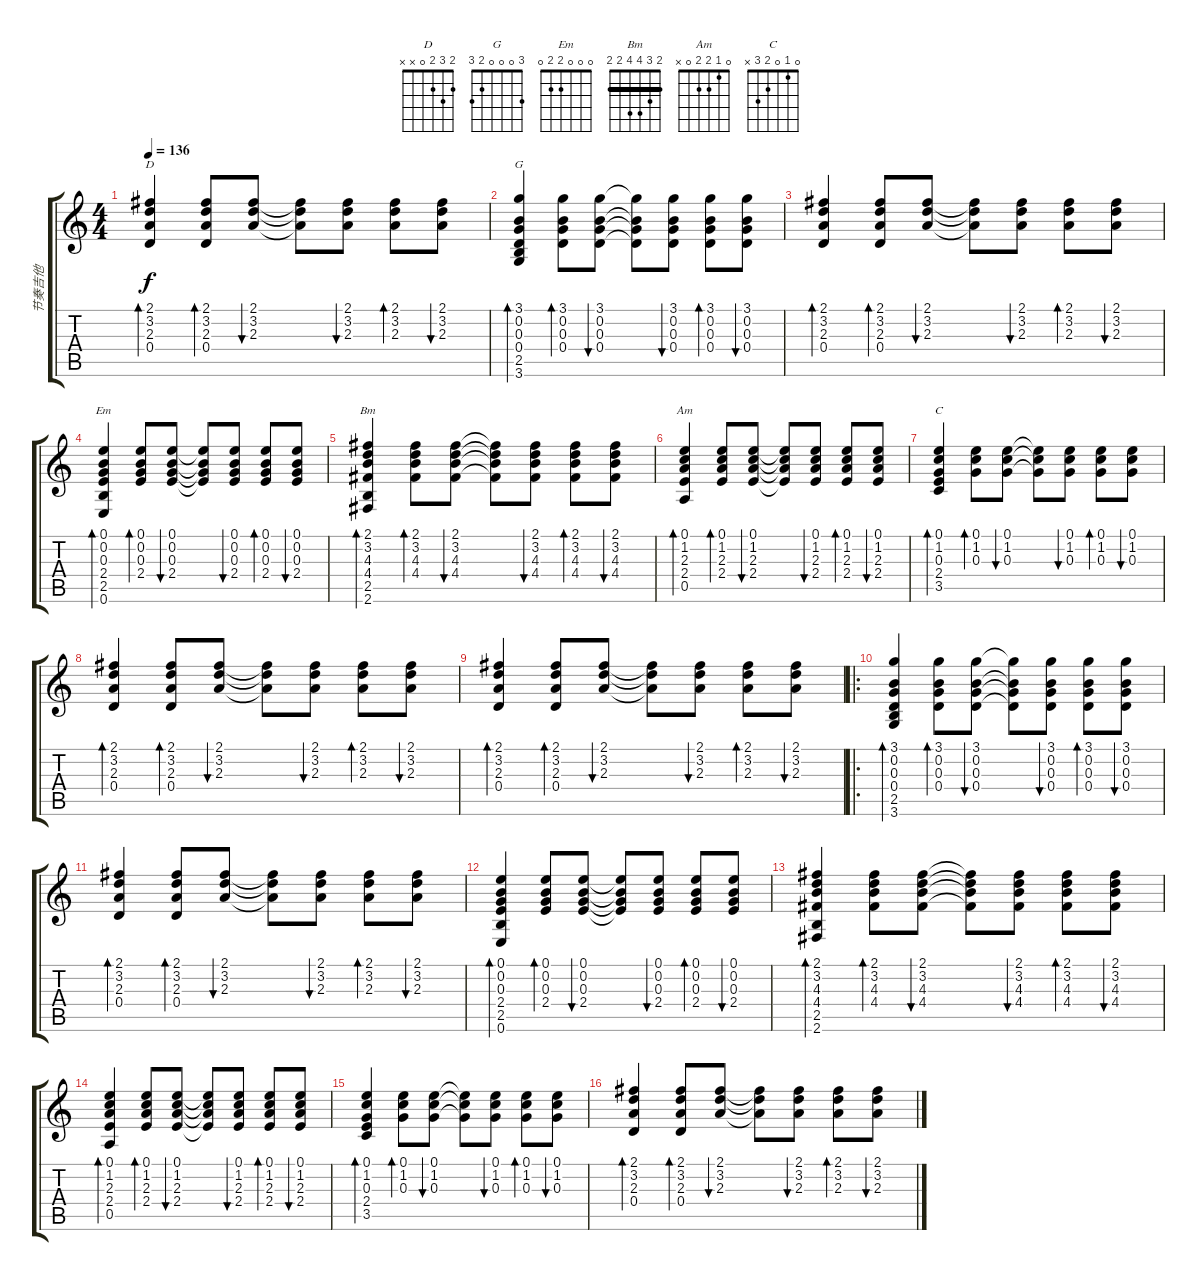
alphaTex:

\track ("节奏吉他" "节奏吉他") {instrument electricguitarclean}
\staff {score tabs}
\tuning (E4 B3 G3 D3 A2 E2) {hide}
\chord ("D" 2 3 2 0 x x)
\chord ("G" 3 0 0 0 2 3)
\chord ("Em" 0 0 0 2 2 0)
\chord ("Bm" 2 3 4 4 2 2) {barre 2}
\chord ("Am" 0 1 2 2 0 x)
\chord ("C" 0 1 0 2 3 x)
\ts (4 4)
\tempo 136
\clef g2
\ks c
(2.1 3.2 2.3 0.4).4{bd 60 ch "D" dy f} (2.1 3.2 2.3 0.4).8{bd 60} (2.1 3.2 2.3).8{bu 60} (2.1{t} 3.2{t} 2.3{t}).8 (2.1 3.2 2.3).8{bu 60} (2.1 3.2 2.3).8{bd 60} (2.1 3.2 2.3).8{bu 60} |
(3.1 0.2 0.3 0.4 2.5 3.6).4{bd 60 ch "G"} (3.1 0.2 0.3 0.4).8{bd 60} (3.1 0.2 0.3 0.4).8{bu 60} (3.1{t} 0.2{t} 0.3{t} 0.4{t}).8 (3.1 0.2 0.3 0.4).8{bu 60} (3.1 0.2 0.3 0.4).8{bd 60} (3.1 0.2 0.3 0.4).8{bu 60} |
(2.1 3.2 2.3 0.4).4{bd 60} (2.1 3.2 2.3 0.4).8{bd 60} (2.1 3.2 2.3).8{bu 60} (2.1{t} 3.2{t} 2.3{t}).8 (2.1 3.2 2.3).8{bu 60} (2.1 3.2 2.3).8{bd 60} (2.1 3.2 2.3).8{bu 60} |
(0.1 0.2 0.3 2.4 2.5 0.6).4{bd 60 ch "Em"} (0.1 0.2 0.3 2.4).8{bd 60} (0.1 0.2 0.3 2.4).8{bu 60} (0.1{t} 0.2{t} 0.3{t} 2.4{t}).8 (0.1 0.2 0.3 2.4).8{bu 60} (0.1 0.2 0.3 2.4).8{bd 60} (0.1 0.2 0.3 2.4).8{bu 60} |
(2.1 3.2 4.3 4.4 2.5 2.6).4{bd 60 ch "Bm"} (2.1 3.2 4.3 4.4).8{bd 60} (2.1 3.2 4.3 4.4).8{bu 60} (2.1{t} 3.2{t} 4.3{t} 4.4{t}).8 (2.1 3.2 4.3 4.4).8{bu 60} (2.1 3.2 4.3 4.4).8{bd 60} (2.1 3.2 4.3 4.4).8{bu 60} |
(0.1 1.2 2.3 2.4 0.5).4{bd 60 ch "Am"} (0.1 1.2 2.3 2.4).8{bd 60} (0.1 1.2 2.3 2.4).8{bu 60} (0.1{t} 1.2{t} 2.3{t} 2.4{t}).8 (0.1 1.2 2.3 2.4).8{bu 60} (0.1 1.2 2.3 2.4).8{bd 60} (0.1 1.2 2.3 2.4).8{bu 60} |
(0.1 1.2 0.3 2.4 3.5).4{bd 60 ch "C"} (0.1 1.2 0.3).8{bd 60} (0.1 1.2 0.3).8{bu 60} (0.1{t} 1.2{t} 0.3{t}).8 (0.1 1.2 0.3).8{bu 60} (0.1 1.2 0.3).8{bd 60} (0.1 1.2 0.3).8{bu 60} |
(2.1 3.2 2.3 0.4).4{bd 60} (2.1 3.2 2.3 0.4).8{bd 60} (2.1 3.2 2.3).8{bu 60} (2.1{t} 3.2{t} 2.3{t}).8 (2.1 3.2 2.3).8{bu 60} (2.1 3.2 2.3).8{bd 60} (2.1 3.2 2.3).8{bu 60} |
(2.1 3.2 2.3 0.4).4{bd 60} (2.1 3.2 2.3 0.4).8{bd 60} (2.1 3.2 2.3).8{bu 60} (2.1{t} 3.2{t} 2.3{t}).8 (2.1 3.2 2.3).8{bu 60} (2.1 3.2 2.3).8{bd 60} (2.1 3.2 2.3).8{bu 60} |
\ro
(3.1 0.2 0.3 0.4 2.5 3.6).4{bd 60} (3.1 0.2 0.3 0.4).8{bd 60} (3.1 0.2 0.3 0.4).8{bu 60} (3.1{t} 0.2{t} 0.3{t} 0.4{t}).8 (3.1 0.2 0.3 0.4).8{bu 60} (3.1 0.2 0.3 0.4).8{bd 60} (3.1 0.2 0.3 0.4).8{bu 60} |
(2.1 3.2 2.3 0.4).4{bd 60} (2.1 3.2 2.3 0.4).8{bd 60} (2.1 3.2 2.3).8{bu 60} (2.1{t} 3.2{t} 2.3{t}).8 (2.1 3.2 2.3).8{bu 60} (2.1 3.2 2.3).8{bd 60} (2.1 3.2 2.3).8{bu 60} |
(0.1 0.2 0.3 2.4 2.5 0.6).4{bd 60} (0.1 0.2 0.3 2.4).8{bd 60} (0.1 0.2 0.3 2.4).8{bu 60} (0.1{t} 0.2{t} 0.3{t} 2.4{t}).8 (0.1 0.2 0.3 2.4).8{bu 60} (0.1 0.2 0.3 2.4).8{bd 60} (0.1 0.2 0.3 2.4).8{bu 60} |
(2.1 3.2 4.3 4.4 2.5 2.6).4{bd 60} (2.1 3.2 4.3 4.4).8{bd 60} (2.1 3.2 4.3 4.4).8{bu 60} (2.1{t} 3.2{t} 4.3{t} 4.4{t}).8 (2.1 3.2 4.3 4.4).8{bu 60} (2.1 3.2 4.3 4.4).8{bd 60} (2.1 3.2 4.3 4.4).8{bu 60} |
(0.1 1.2 2.3 2.4 0.5).4{bd 60} (0.1 1.2 2.3 2.4).8{bd 60} (0.1 1.2 2.3 2.4).8{bu 60} (0.1{t} 1.2{t} 2.3{t} 2.4{t}).8 (0.1 1.2 2.3 2.4).8{bu 60} (0.1 1.2 2.3 2.4).8{bd 60} (0.1 1.2 2.3 2.4).8{bu 60} |
(0.1 1.2 0.3 2.4 3.5).4{bd 60} (0.1 1.2 0.3).8{bd 60} (0.1 1.2 0.3).8{bu 60} (0.1{t} 1.2{t} 0.3{t}).8 (0.1 1.2 0.3).8{bu 60} (0.1 1.2 0.3).8{bd 60} (0.1 1.2 0.3).8{bu 60} |
(2.1 3.2 2.3 0.4).4{bd 60} (2.1 3.2 2.3 0.4).8{bd 60} (2.1 3.2 2.3).8{bu 60} (2.1{t} 3.2{t} 2.3{t}).8 (2.1 3.2 2.3).8{bu 60} (2.1 3.2 2.3).8{bd 60} (2.1 3.2 2.3).8{bu 60}
